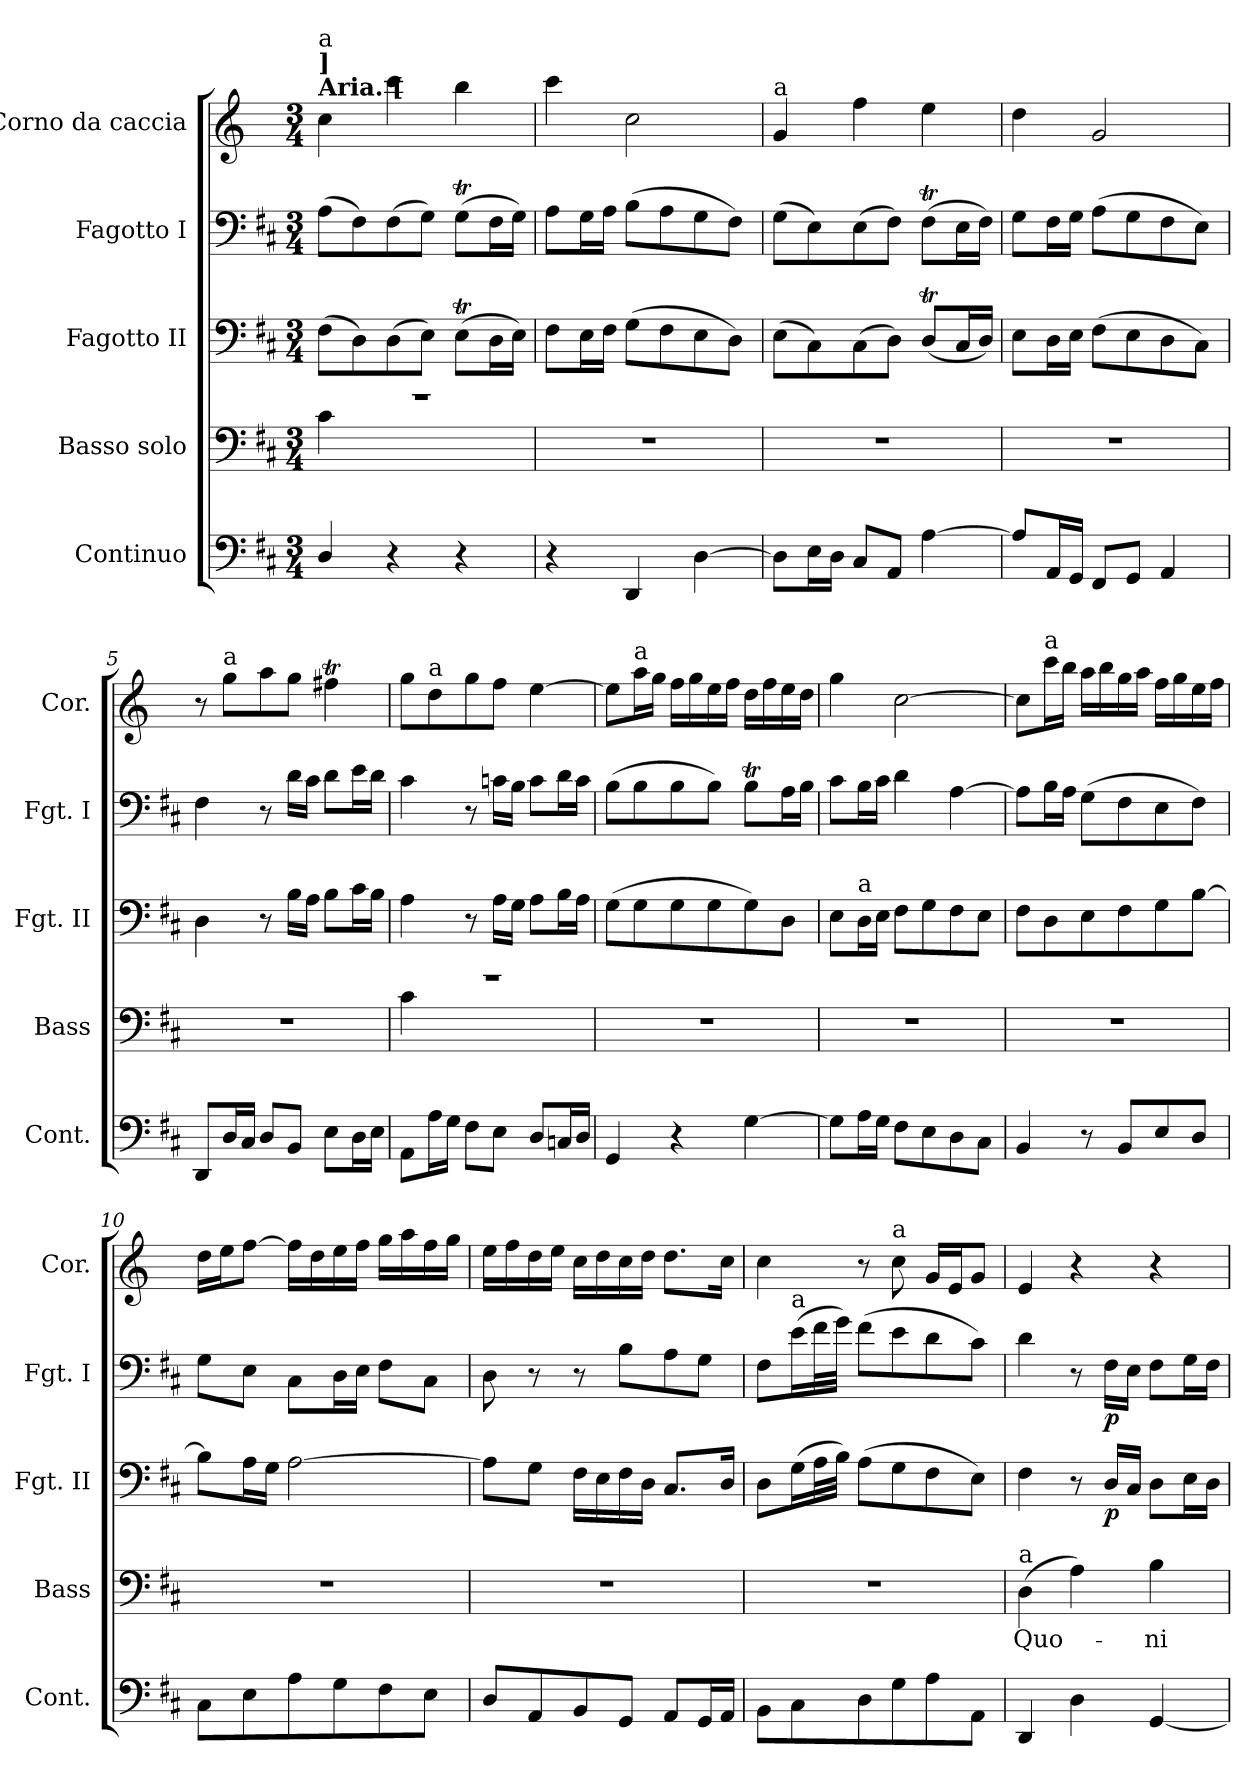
**kern	**kern	**text	**kern	**dynam	**kern	**dynam	**kern
*part5	*part4	*part4	*part3	*part3	*part2	*part2	*part1
*staff5	*staff4	*staff4	*staff3	*staff3	*staff2	*staff2	*staff1
*I"Continuo	*I"Basso solo	*	*I"Fagotto II	*	*I"Fagotto I	*	*I"Corno da caccia
*I'Cont.	*I'Bass	*	*I'Fgt. II	*	*I'Fgt. I	*	*I'Cor.
*clefF4	*clefF4	*	*clefF4	*	*clefF4	*	*clefG2
*	*	*	*	*	*	*	*ITrd6c10
*k[f#c#]	*k[f#c#]	*	*k[f#c#]	*	*k[f#c#]	*	*k[f#c#]
*M3/4	*M3/4	*	*M3/4	*	*M3/4	*	*M3/4
*MM84	*MM84	*	*MM84	*	*MM84	*	*MM84
=1	=1	=1	=1	=1	=1	=1	=1
*	*^	*	*	*	*	*	*
!	!	!	!	!	!	!	!	!LO:TX:a:B:t=Aria. [
!	!	!	!	!	!	!	!	!LO:TX:a:B:t=]
!	!	!	!	!	!	!	!	!LO:TX:a:t=a
4D/	2.r	4c#\	.	(8F#\L	.	(8A\L	.	4d\
.	.	.	.	8D\)	.	8F#\)	.	.
4r	.	2ryy	.	(8D\	.	(8F#\	.	4dd\
.	.	.	.	8E\J)	.	8G\J)	.	.
4r	.	.	.	(8ET\L	.	(8GT\L	.	4cc#\
.	.	.	.	16D\L	.	16F#\L	.	.
.	.	.	.	16E\JJ)	.	16G\JJ)	.	.
*	*v	*v	*	*	*	*	*	*
=2	=2	=2	=2	=2	=2	=2	=2
4r	2.r	.	8F#\L	.	8A\L	.	4dd\
.	.	.	16E\L	.	16G\L	.	.
.	.	.	16F#\JJ	.	16A\JJ	.	.
4DD/	.	.	(8G\L	.	(8B\L	.	2d\
.	.	.	8F#\	.	8A\	.	.
[4D\	.	.	8E\	.	8G\	.	.
.	.	.	8D\J)	.	8F#\J)	.	.
=3	=3	=3	=3	=3	=3	=3	=3
!	!	!	!	!	!	!	!LO:TX:a:t=a
8D\L]	2.r	.	(8E\L	.	(8G\L	.	4A/
16E\L	.	.	8C#\)	.	8E\)	.	.
16D\JJ	.	.	.	.	.	.	.
8C#/L	.	.	(8C#\	.	(8E\	.	4g\
8AA/J	.	.	8D\J)	.	8F#\J)	.	.
[4A\	.	.	(8DT/L	.	(8F#t\L	.	4f#\
.	.	.	16C#/L	.	16E\L	.	.
.	.	.	16D/JJ)	.	16F#\JJ)	.	.
=4	=4	=4	=4	=4	=4	=4	=4
8A/L]	2.r	.	8E\L	.	8G\L	.	4e\
16AA/L	.	.	16D\L	.	16F#\L	.	.
16GG/JJ	.	.	16E\JJ	.	16G\JJ	.	.
8FF#/L	.	.	(8F#\L	.	(8A\L	.	2A/
8GG/J	.	.	8E\	.	8G\	.	.
4AA/	.	.	8D\	.	8F#\	.	.
.	.	.	8C#\J)	.	8E\J)	.	.
=5	=5	=5	=5	=5	=5	=5	=5
8DD/L	2.r	.	4D\	.	4F#\	.	8r
!	!	!	!	!	!	!	!LO:TX:a:t=a
16D/L	.	.	.	.	.	.	8a\L
16C#/JJ	.	.	.	.	.	.	.
8D/L	.	.	8r	.	8r	.	8b\
8BB/J	.	.	16B\LL	.	16d\LL	.	8a\J
.	.	.	16A\JJ	.	16c#\JJ	.	.
8E\L	.	.	8B\L	.	8d\L	.	4g#Xt\
16D\L	.	.	16c#\L	.	16e\L	.	.
16E\JJ	.	.	16B\JJ	.	16d\JJ	.	.
=6	=6	=6	=6	=6	=6	=6	=6
*	*^	*	*	*	*	*	*
8AA\L	2.r	4c#\	.	4A\	.	4c#\	.	8a\L
!	!	!	!	!	!	!	!	!LO:TX:a:t=a
16A\L	.	.	.	.	.	.	.	8e\
16G\JJ	.	.	.	.	.	.	.	.
8F#\L	.	2ryy	.	8r	.	8r	.	8a\
8E\J	.	.	.	16A\LL	.	16cn\LL	.	8g\J
.	.	.	.	16G\JJ	.	16B\JJ	.	.
8D/L	.	.	.	8A\L	.	8c\L	.	[4f#\
16Cn/L	.	.	.	16B\L	.	16d\L	.	.
16D/JJ	.	.	.	16A\JJ	.	16c\JJ	.	.
*	*v	*v	*	*	*	*	*	*
=7	=7	=7	=7	=7	=7	=7	=7
4GG/	2.r	.	(8G\L	.	(8B\L	.	8f#\L]
!	!	!	!	!	!	!	!LO:TX:a:t=a
.	.	.	8G\	.	8B\	.	16b\L
.	.	.	.	.	.	.	16a\JJ
4r	.	.	8G\	.	8B\	.	16g\LL
.	.	.	.	.	.	.	16a\
.	.	.	8G\	.	8B\J)	.	16f#\
.	.	.	.	.	.	.	16g\JJ
[4G\	.	.	8G\)	.	8BT\L	.	16e\LL
.	.	.	.	.	.	.	16g\
.	.	.	8D\J	.	16A\L	.	16f#\
.	.	.	.	.	16B\JJ	.	16e\JJ
=8	=8	=8	=8	=8	=8	=8	=8
8G\L]	2.r	.	8E\L	.	8c#\L	.	4a\
!	!	!	!LO:TX:a:t=a	!	!	!	!
16A\L	.	.	16D\L	.	16B\L	.	.
16G\JJ	.	.	16E\JJ	.	16c#\JJ	.	.
8F#\L	.	.	8F#\L	.	4d\	.	[2d\
8E\	.	.	8G\	.	.	.	.
8D\	.	.	8F#\	.	[4A\	.	.
8C#\J	.	.	8E\J	.	.	.	.
=9	=9	=9	=9	=9	=9	=9	=9
4BB/	2.r	.	8F#\L	.	8A\L]	.	8d\L]
!	!	!	!	!	!	!	!LO:TX:a:t=a
.	.	.	8D\	.	16B\L	.	16dd\L
.	.	.	.	.	16A\JJ	.	16cc#\JJ
8r	.	.	8E\	.	(8G\L	.	16b\LL
.	.	.	.	.	.	.	16cc#\
8BB/L	.	.	8F#\	.	8F#\	.	16a\
.	.	.	.	.	.	.	16b\JJ
8E/	.	.	8G\	.	8E\	.	16g\LL
.	.	.	.	.	.	.	16a\
8D/J	.	.	[8B\J	.	8F#\J)	.	16f#\
.	.	.	.	.	.	.	16g\JJ
=10	=10	=10	=10	=10	=10	=10	=10
8C#\L	2.r	.	8B\L]	.	8G\L	.	16e\LL
.	.	.	.	.	.	.	16f#\J
8E\	.	.	16A\L	.	8E\J	.	[8g\J
.	.	.	16G\JJ	.	.	.	.
8A\	.	.	[2A\	.	8C#\L	.	16g\LL]
.	.	.	.	.	.	.	16e\
8G\	.	.	.	.	16D\L	.	16f#\
.	.	.	.	.	16E\JJ	.	16g\JJ
8F#\	.	.	.	.	8F#\L	.	16a\LL
.	.	.	.	.	.	.	16b\
8E\J	.	.	.	.	8C#\J	.	16g\
.	.	.	.	.	.	.	16a\JJ
=11	=11	=11	=11	=11	=11	=11	=11
8D/L	2.r	.	8A\L]	.	8D\	.	16f#\LL
.	.	.	.	.	.	.	16g\
8AA/	.	.	8G\J	.	8r	.	16e\
.	.	.	.	.	.	.	16f#\JJ
8BB/	.	.	16F#\LL	.	8r	.	16d\LL
.	.	.	16E\	.	.	.	16e\
8GG/J	.	.	16F#\	.	8B\L	.	16d\
.	.	.	16D\JJ	.	.	.	16e\JJ
8AA/L	.	.	8.C#/L	.	8A\	.	8.e\L
16GG/L	.	.	.	.	8G\J	.	.
16AA/JJ	.	.	16D/Jk	.	.	.	16d\Jk
=12	=12	=12	=12	=12	=12	=12	=12
8BB\L	2.r	.	8D\L	.	8F#\L	.	4d\
!	!	!	!	!	!LO:TX:a:t=a	!	!
8C#\	.	.	(16G\L	.	(16e\L	.	.
.	.	.	32A\L	.	32f#\L	.	.
.	.	.	32B\JJJ)	.	32g\JJJ)	.	.
8D\	.	.	(8A\L	.	(8f#\L	.	8r
!	!	!	!	!	!	!	!LO:TX:a:t=a
8G\	.	.	8G\	.	8e\	.	8d\
8A\	.	.	8F#\	.	8d\	.	16A/LL
.	.	.	.	.	.	.	16F#/J
8AA\J	.	.	8E\J)	.	8c#\J)	.	8A/J
=13	=13	=13	=13	=13	=13	=13	=13
!	!LO:TX:a:t=a	!	!	!	!	!	!
4DD/	(4D\	Quo-	4F#\	.	4d\	.	4F#/
4D\	4A\)	.	8r	.	8r	.	4r
!	!	!	!	!LO:DY:b	!	!LO:DY:b	!
.	.	.	16D/LL	p	16F#\LL	p	.
.	.	.	16C#/JJ	.	16E\JJ	.	.
[4GG/	4B\	-ni-	8D\L	.	8F#\L	.	4r
.	.	.	16E\L	.	16G\L	.	.
.	.	.	16D\JJ	.	16F#\JJ	.	.
=	=	=	=	=	=	=	=
*-	*-	*-	*-	*-	*-	*-	*-
